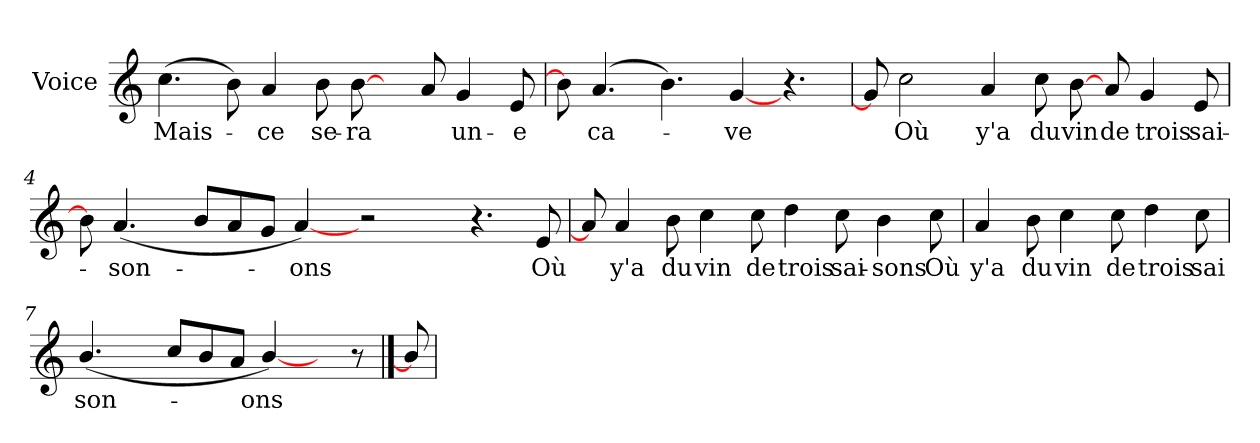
**kern	**text
*part1	*part1
*staff1	*staff1
*I"Voice	*
*I'V	*
*clefG2	*
*k[]	*
*C:	*
=1	=1
(>4.cc\	Mais-
8b\)	.
4a/	-ce
8b\	se-
[8b\	-ra
8ryy	.
8a/	.
4g/	un-
8e/	-e
=2	=2
8b\]	.
(>4.a/	ca-
4.b\)	.
[4g/	-ve
4.r	.
=3	=3
8g/]	.
2cc\	Où
4a/	y'a
8cc\	du
[8b\	vin
8a/	de
4g/	trois
8e/	sai-
=4	=4
*^	*
*	*^	*
8b\]	8.ryy	1ryy	.
(<4.a/	.	.	-son-
*MM113	*	*	*
.	1ryy	.	.
8b/L	.	.	.
8a/	.	.	.
8g/J	.	.	.
[4a/)	.	.	-ons
.	.	4ryy	.
2r	.	.	.
.	2...ryy	.	.
*MM135	*	*	*
.	.	2..ryy	.
4.r	.	.	.
8e/	.	.	Où
*v	*v	*v	*
!!LO:LB:g=z
=5	=5
8a/]	.
4a/	y'a
8b\	du
4cc\	vin
8cc\	de
4dd\	trois
8cc\	sai-
4b\	-sons
8cc\	Où
=6	=6
4a/	y'a
8b\	du
4cc\	vin
8cc\	de
4dd\	trois
8cc\	sai
=7	=7
*^	*
(<4.b/	4ryy	son-
.	32ryy	.
*MM113	*	*
.	2ryy	.
8cc/L	.	.
8b/	.	.
8a/J	.	.
[4b/)	.	-ons
.	4...ryy	.
8ryy	.	.
8r	.	.
*v	*v	*
==8	==8
8b/]	.
=	=
*-	*-
